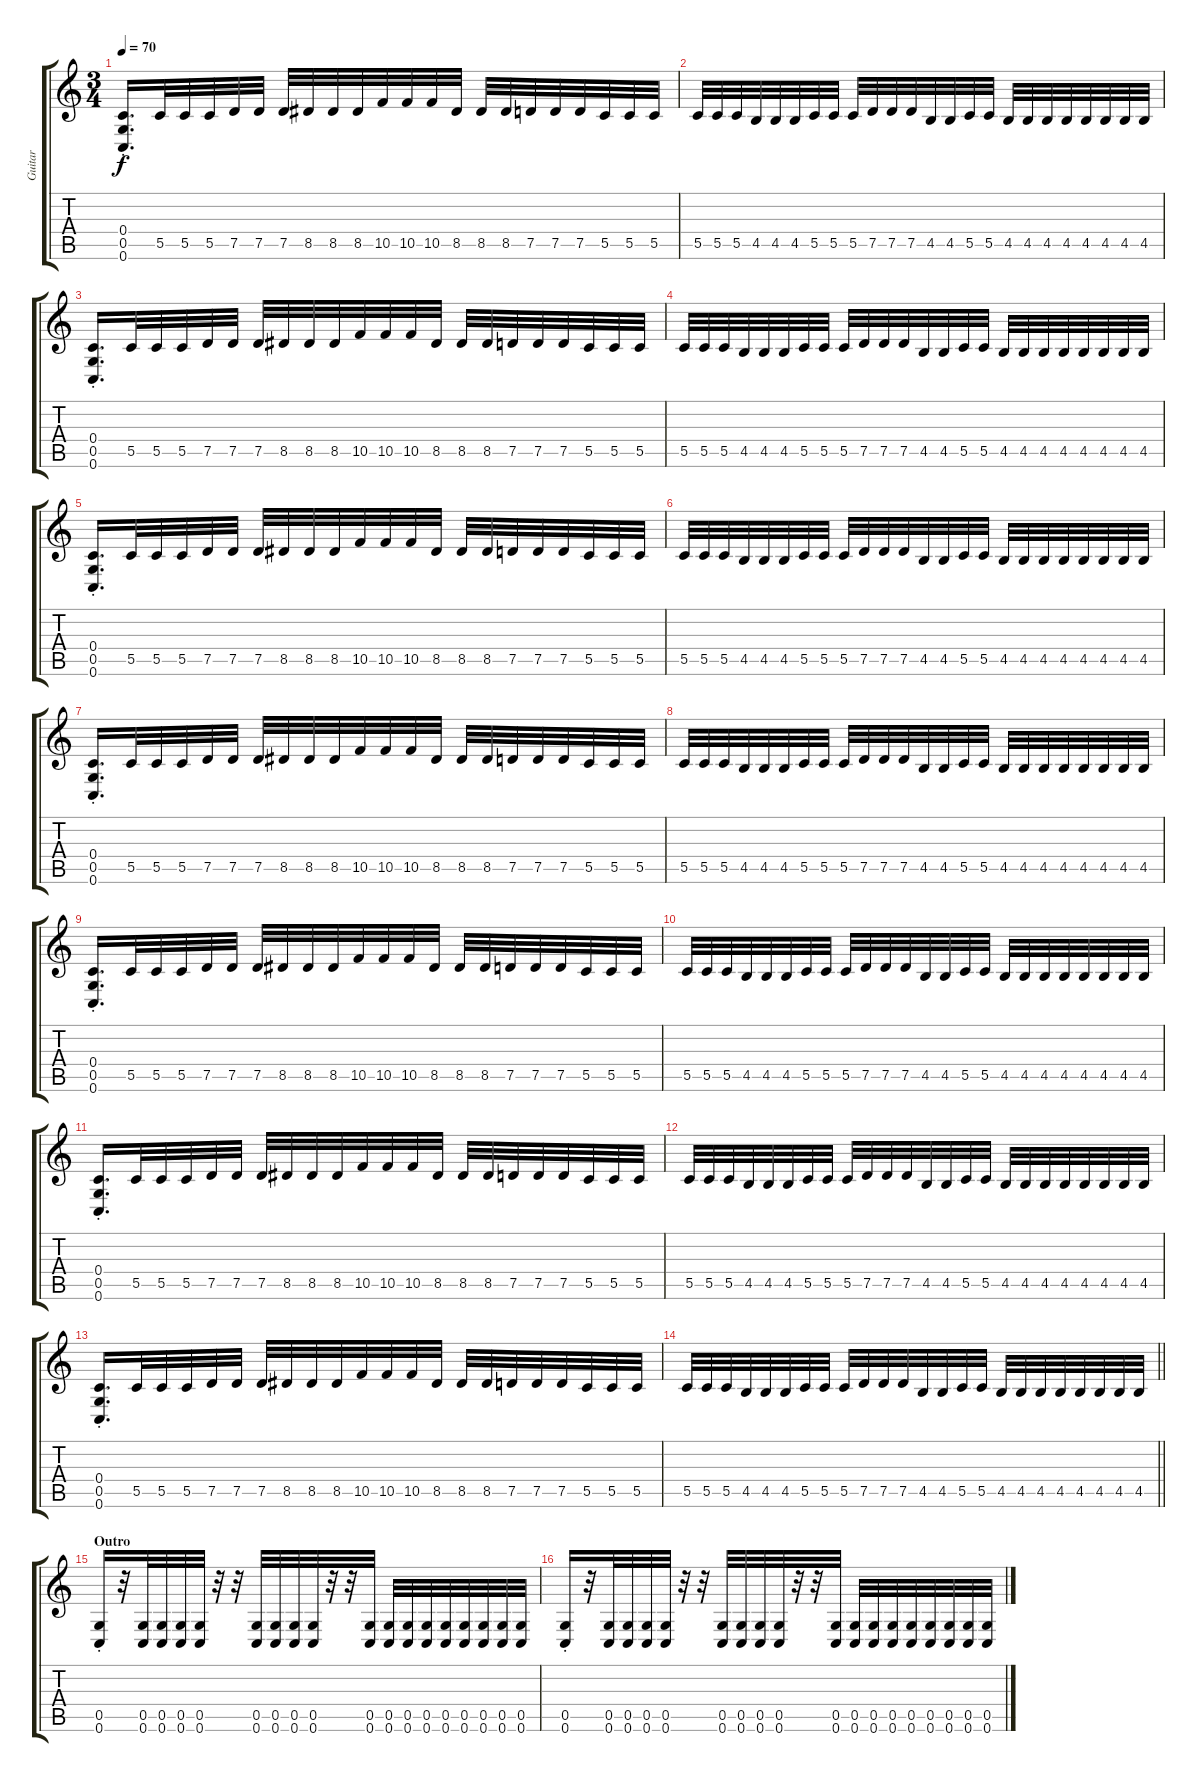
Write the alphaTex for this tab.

\track ("Guitar" "Guitar") {instrument distortionguitar}
\staff {score tabs}
\tuning (D4 A3 F3 C3 G2 C2) {hide}
\ts (3 4)
\tempo 70
\clef g2
\ks c
(0.4{st} 0.5{st} 0.6{st}).16{d dy f} 5.5.32 5.5.32 5.5.32 7.5.32 7.5.32 7.5.32 8.5.32 8.5.32 8.5.32 10.5.32 10.5.32 10.5.32 8.5.32 8.5.32 8.5.32 7.5.32 7.5.32 7.5.32 5.5.32 5.5.32 5.5.32 |
5.5.32 5.5.32 5.5.32 4.5.32 4.5.32 4.5.32 5.5.32 5.5.32 5.5.32 7.5.32 7.5.32 7.5.32 4.5.32 4.5.32 5.5.32 5.5.32 4.5.32 4.5.32 4.5.32 4.5.32 4.5.32 4.5.32 4.5.32 4.5.32 |
(0.4{st} 0.5{st} 0.6{st}).16{d} 5.5.32 5.5.32 5.5.32 7.5.32 7.5.32 7.5.32 8.5.32 8.5.32 8.5.32 10.5.32 10.5.32 10.5.32 8.5.32 8.5.32 8.5.32 7.5.32 7.5.32 7.5.32 5.5.32 5.5.32 5.5.32 |
5.5.32 5.5.32 5.5.32 4.5.32 4.5.32 4.5.32 5.5.32 5.5.32 5.5.32 7.5.32 7.5.32 7.5.32 4.5.32 4.5.32 5.5.32 5.5.32 4.5.32 4.5.32 4.5.32 4.5.32 4.5.32 4.5.32 4.5.32 4.5.32 |
(0.4{st} 0.5{st} 0.6{st}).16{d} 5.5.32 5.5.32 5.5.32 7.5.32 7.5.32 7.5.32 8.5.32 8.5.32 8.5.32 10.5.32 10.5.32 10.5.32 8.5.32 8.5.32 8.5.32 7.5.32 7.5.32 7.5.32 5.5.32 5.5.32 5.5.32 |
5.5.32 5.5.32 5.5.32 4.5.32 4.5.32 4.5.32 5.5.32 5.5.32 5.5.32 7.5.32 7.5.32 7.5.32 4.5.32 4.5.32 5.5.32 5.5.32 4.5.32 4.5.32 4.5.32 4.5.32 4.5.32 4.5.32 4.5.32 4.5.32 |
(0.4{st} 0.5{st} 0.6{st}).16{d} 5.5.32 5.5.32 5.5.32 7.5.32 7.5.32 7.5.32 8.5.32 8.5.32 8.5.32 10.5.32 10.5.32 10.5.32 8.5.32 8.5.32 8.5.32 7.5.32 7.5.32 7.5.32 5.5.32 5.5.32 5.5.32 |
5.5.32 5.5.32 5.5.32 4.5.32 4.5.32 4.5.32 5.5.32 5.5.32 5.5.32 7.5.32 7.5.32 7.5.32 4.5.32 4.5.32 5.5.32 5.5.32 4.5.32 4.5.32 4.5.32 4.5.32 4.5.32 4.5.32 4.5.32 4.5.32 |
(0.4{st} 0.5{st} 0.6{st}).16{d} 5.5.32 5.5.32 5.5.32 7.5.32 7.5.32 7.5.32 8.5.32 8.5.32 8.5.32 10.5.32 10.5.32 10.5.32 8.5.32 8.5.32 8.5.32 7.5.32 7.5.32 7.5.32 5.5.32 5.5.32 5.5.32 |
5.5.32 5.5.32 5.5.32 4.5.32 4.5.32 4.5.32 5.5.32 5.5.32 5.5.32 7.5.32 7.5.32 7.5.32 4.5.32 4.5.32 5.5.32 5.5.32 4.5.32 4.5.32 4.5.32 4.5.32 4.5.32 4.5.32 4.5.32 4.5.32 |
(0.4{st} 0.5{st} 0.6{st}).16{d} 5.5.32 5.5.32 5.5.32 7.5.32 7.5.32 7.5.32 8.5.32 8.5.32 8.5.32 10.5.32 10.5.32 10.5.32 8.5.32 8.5.32 8.5.32 7.5.32 7.5.32 7.5.32 5.5.32 5.5.32 5.5.32 |
5.5.32 5.5.32 5.5.32 4.5.32 4.5.32 4.5.32 5.5.32 5.5.32 5.5.32 7.5.32 7.5.32 7.5.32 4.5.32 4.5.32 5.5.32 5.5.32 4.5.32 4.5.32 4.5.32 4.5.32 4.5.32 4.5.32 4.5.32 4.5.32 |
(0.4{st} 0.5{st} 0.6{st}).16{d} 5.5.32 5.5.32 5.5.32 7.5.32 7.5.32 7.5.32 8.5.32 8.5.32 8.5.32 10.5.32 10.5.32 10.5.32 8.5.32 8.5.32 8.5.32 7.5.32 7.5.32 7.5.32 5.5.32 5.5.32 5.5.32 |
\barLineRight lightlight
5.5.32 5.5.32 5.5.32 4.5.32 4.5.32 4.5.32 5.5.32 5.5.32 5.5.32 7.5.32 7.5.32 7.5.32 4.5.32 4.5.32 5.5.32 5.5.32 4.5.32 4.5.32 4.5.32 4.5.32 4.5.32 4.5.32 4.5.32 4.5.32 |
\section ("" "Outro")
(0.5{st} 0.6{st}).16 r.32 (0.5 0.6).32 (0.5 0.6).32 (0.5 0.6).32 (0.5 0.6).32 r.32 r.32 (0.5 0.6).32 (0.5 0.6).32 (0.5 0.6).32 (0.5 0.6).32 r.32 r.32 (0.5 0.6).32 (0.5 0.6).32 (0.5 0.6).32 (0.5 0.6).32 (0.5 0.6).32 (0.5 0.6).32 (0.5 0.6).32 (0.5 0.6).32 (0.5 0.6).32 |
(0.5{st} 0.6{st}).16 r.32 (0.5 0.6).32 (0.5 0.6).32 (0.5 0.6).32 (0.5 0.6).32 r.32 r.32 (0.5 0.6).32 (0.5 0.6).32 (0.5 0.6).32 (0.5 0.6).32 r.32 r.32 (0.5 0.6).32 (0.5 0.6).32 (0.5 0.6).32 (0.5 0.6).32 (0.5 0.6).32 (0.5 0.6).32 (0.5 0.6).32 (0.5 0.6).32 (0.5 0.6).32
